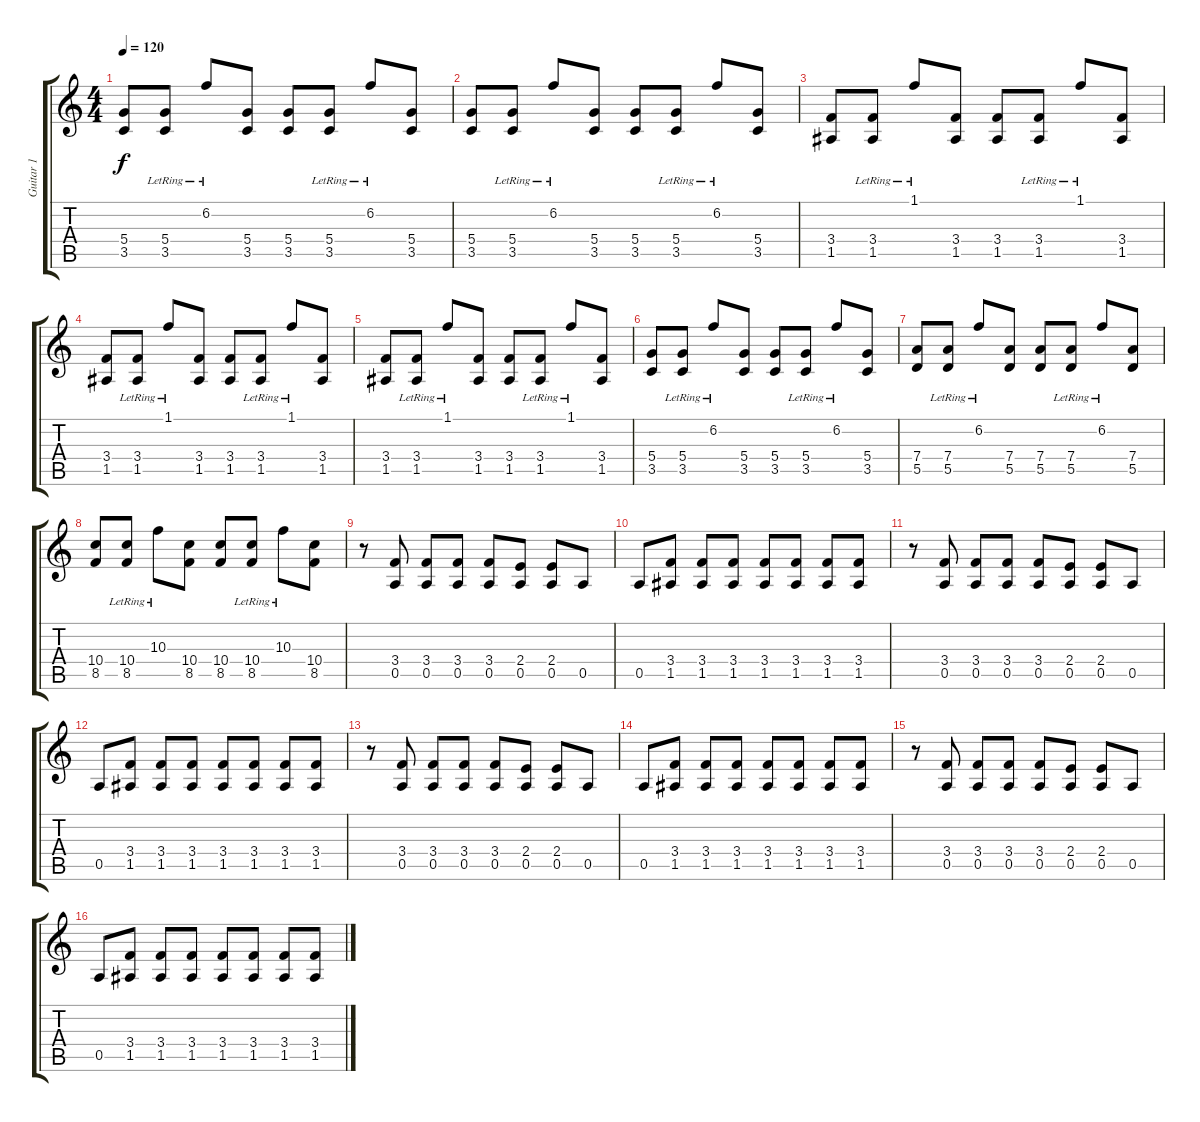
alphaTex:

\track ("Guitar 1" "Guitar 1") {instrument electricguitarclean}
\staff {score tabs}
\tuning (E4 B3 G3 D3 A2 D2) {hide}
\ts (4 4)
\tempo 120
\clef g2
\ks c
(5.4 3.5).8{dy f} (5.4{lr} 3.5{lr}).8 6.2{lr}.8 (5.4 3.5).8 (5.4 3.5).8 (5.4{lr} 3.5{lr}).8 6.2{lr}.8 (5.4 3.5).8 |
(5.4 3.5).8 (5.4{lr} 3.5{lr}).8 6.2{lr}.8 (5.4 3.5).8 (5.4 3.5).8 (5.4{lr} 3.5{lr}).8 6.2{lr}.8 (5.4 3.5).8 |
(3.4 1.5).8 (3.4{lr} 1.5{lr}).8 1.1{lr}.8 (3.4 1.5).8 (3.4 1.5).8 (3.4{lr} 1.5{lr}).8 1.1{lr}.8 (3.4 1.5).8 |
(3.4 1.5).8 (3.4{lr} 1.5{lr}).8 1.1{lr}.8 (3.4 1.5).8 (3.4 1.5).8 (3.4{lr} 1.5{lr}).8 1.1{lr}.8 (3.4 1.5).8 |
(3.4 1.5).8 (3.4{lr} 1.5{lr}).8 1.1{lr}.8 (3.4 1.5).8 (3.4 1.5).8 (3.4{lr} 1.5{lr}).8 1.1{lr}.8 (3.4 1.5).8 |
(5.4 3.5).8 (5.4{lr} 3.5{lr}).8 6.2{lr}.8 (5.4 3.5).8 (5.4 3.5).8 (5.4{lr} 3.5{lr}).8 6.2{lr}.8 (5.4 3.5).8 |
(7.4 5.5).8 (7.4{lr} 5.5{lr}).8 6.2{lr}.8 (7.4 5.5).8 (7.4 5.5).8 (7.4{lr} 5.5{lr}).8 6.2{lr}.8 (7.4 5.5).8 |
(10.4 8.5).8 (10.4{lr} 8.5{lr}).8 10.3{lr}.8 (10.4 8.5).8 (10.4 8.5).8 (10.4{lr} 8.5{lr}).8 10.3{lr}.8 (10.4 8.5).8 |
r.8 (3.4 0.5).8 (3.4 0.5).8 (3.4 0.5).8 (3.4 0.5).8 (2.4 0.5).8 (2.4 0.5).8 0.5.8 |
0.5.8 (3.4 1.5).8 (3.4 1.5).8 (3.4 1.5).8 (3.4 1.5).8 (3.4 1.5).8 (3.4 1.5).8 (3.4 1.5).8 |
r.8 (3.4 0.5).8 (3.4 0.5).8 (3.4 0.5).8 (3.4 0.5).8 (2.4 0.5).8 (2.4 0.5).8 0.5.8 |
0.5.8 (3.4 1.5).8 (3.4 1.5).8 (3.4 1.5).8 (3.4 1.5).8 (3.4 1.5).8 (3.4 1.5).8 (3.4 1.5).8 |
r.8 (3.4 0.5).8 (3.4 0.5).8 (3.4 0.5).8 (3.4 0.5).8 (2.4 0.5).8 (2.4 0.5).8 0.5.8 |
0.5.8 (3.4 1.5).8 (3.4 1.5).8 (3.4 1.5).8 (3.4 1.5).8 (3.4 1.5).8 (3.4 1.5).8 (3.4 1.5).8 |
r.8 (3.4 0.5).8 (3.4 0.5).8 (3.4 0.5).8 (3.4 0.5).8 (2.4 0.5).8 (2.4 0.5).8 0.5.8 |
0.5.8 (3.4 1.5).8 (3.4 1.5).8 (3.4 1.5).8 (3.4 1.5).8 (3.4 1.5).8 (3.4 1.5).8 (3.4 1.5).8
